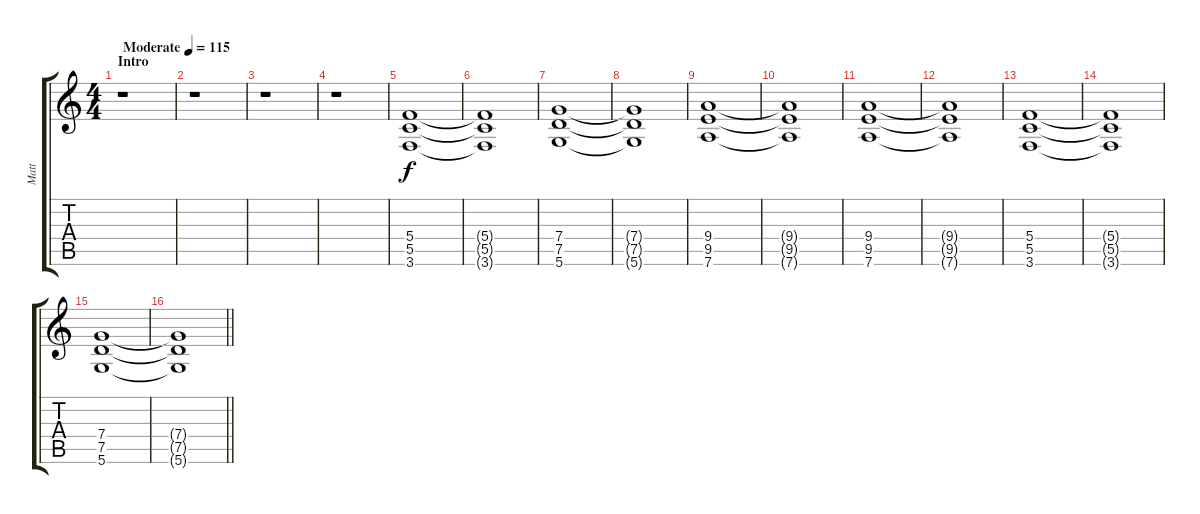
\track ("Matt" "Matt") {instrument distortionguitar}
\staff {score tabs}
\tuning (D4 A3 F3 C3 G2 D2) {hide}
\ts (4 4)
\section ("" "Intro")
\tempo (115 "Moderate")
\clef g2
\ks c
r.1{dy f instrument distortionguitar} |
r.1 |
r.1 |
r.1 |
(5.4 5.5 3.6).1{volume 13 balance 8} |
(5.4{t} 5.5{t} 3.6{t}).1 |
(7.4 7.5 5.6).1 |
(7.4{t} 7.5{t} 5.6{t}).1 |
(9.4 9.5 7.6).1 |
(9.4{t} 9.5{t} 7.6{t}).1 |
(9.4 9.5 7.6).1 |
(9.4{t} 9.5{t} 7.6{t}).1 |
(5.4 5.5 3.6).1 |
(5.4{t} 5.5{t} 3.6{t}).1 |
(7.4 7.5 5.6).1 |
\barLineRight lightlight
(7.4{t} 7.5{t} 5.6{t}).1
